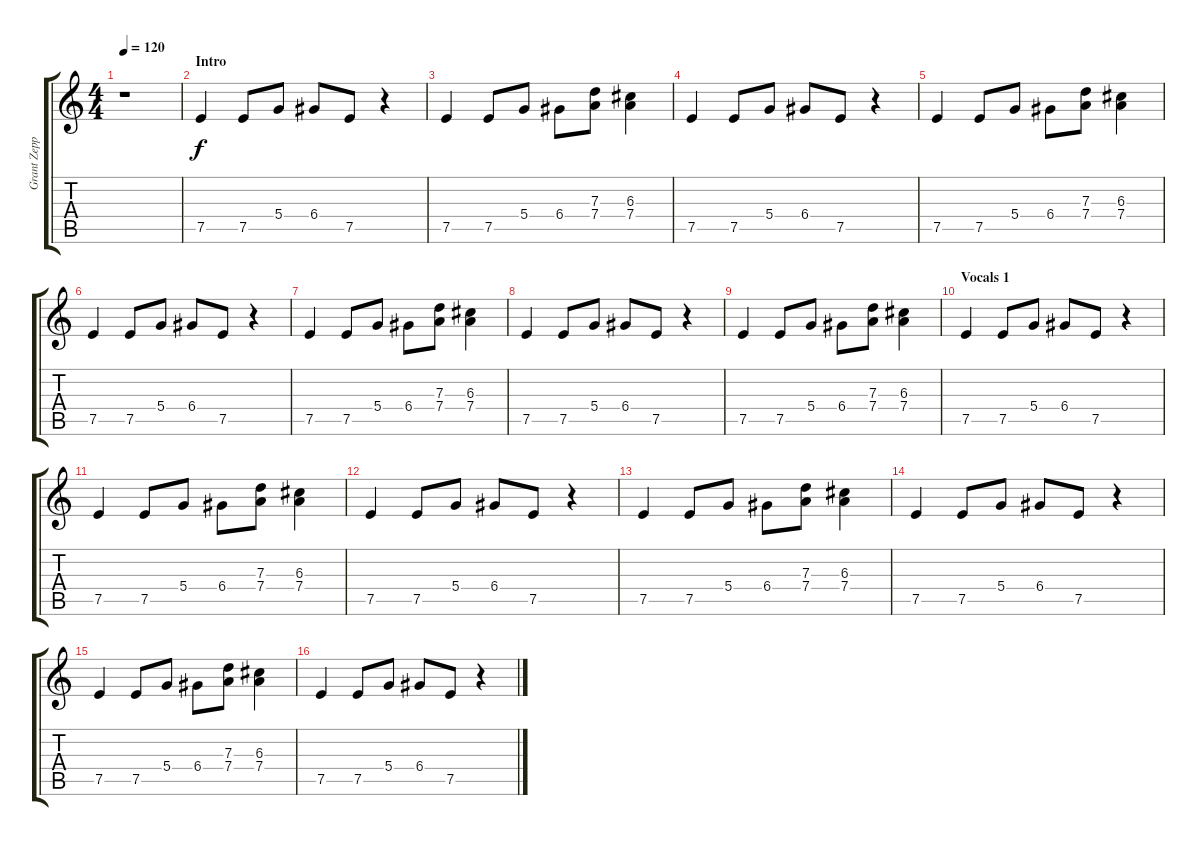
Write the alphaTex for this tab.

\track ("Grant Zeppelin" "Grant Zepp") {instrument distortionguitar}
\staff {score tabs}
\tuning (E4 B3 G3 D3 A2 E2) {hide}
\ts (4 4)
\tempo 120
\clef g2
\ks c
r.1{dy f instrument distortionguitar} |
\section ("" "Intro")
7.5.4 7.5.8 5.4.8 6.4.8 7.5.8 r.4 |
7.5.4 7.5.8 5.4.8 6.4.8 (7.3 7.4).8 (6.3 7.4).4 |
7.5.4 7.5.8 5.4.8 6.4.8 7.5.8 r.4 |
7.5.4 7.5.8 5.4.8 6.4.8 (7.3 7.4).8 (6.3 7.4).4 |
7.5.4 7.5.8 5.4.8 6.4.8 7.5.8 r.4 |
7.5.4 7.5.8 5.4.8 6.4.8 (7.3 7.4).8 (6.3 7.4).4 |
7.5.4 7.5.8 5.4.8 6.4.8 7.5.8 r.4 |
7.5.4 7.5.8 5.4.8 6.4.8 (7.3 7.4).8 (6.3 7.4).4 |
\section ("" "Vocals 1")
7.5.4 7.5.8 5.4.8 6.4.8 7.5.8 r.4 |
7.5.4 7.5.8 5.4.8 6.4.8 (7.3 7.4).8 (6.3 7.4).4 |
7.5.4 7.5.8 5.4.8 6.4.8 7.5.8 r.4 |
7.5.4 7.5.8 5.4.8 6.4.8 (7.3 7.4).8 (6.3 7.4).4 |
7.5.4 7.5.8 5.4.8 6.4.8 7.5.8 r.4 |
7.5.4 7.5.8 5.4.8 6.4.8 (7.3 7.4).8 (6.3 7.4).4 |
7.5.4 7.5.8 5.4.8 6.4.8 7.5.8 r.4
